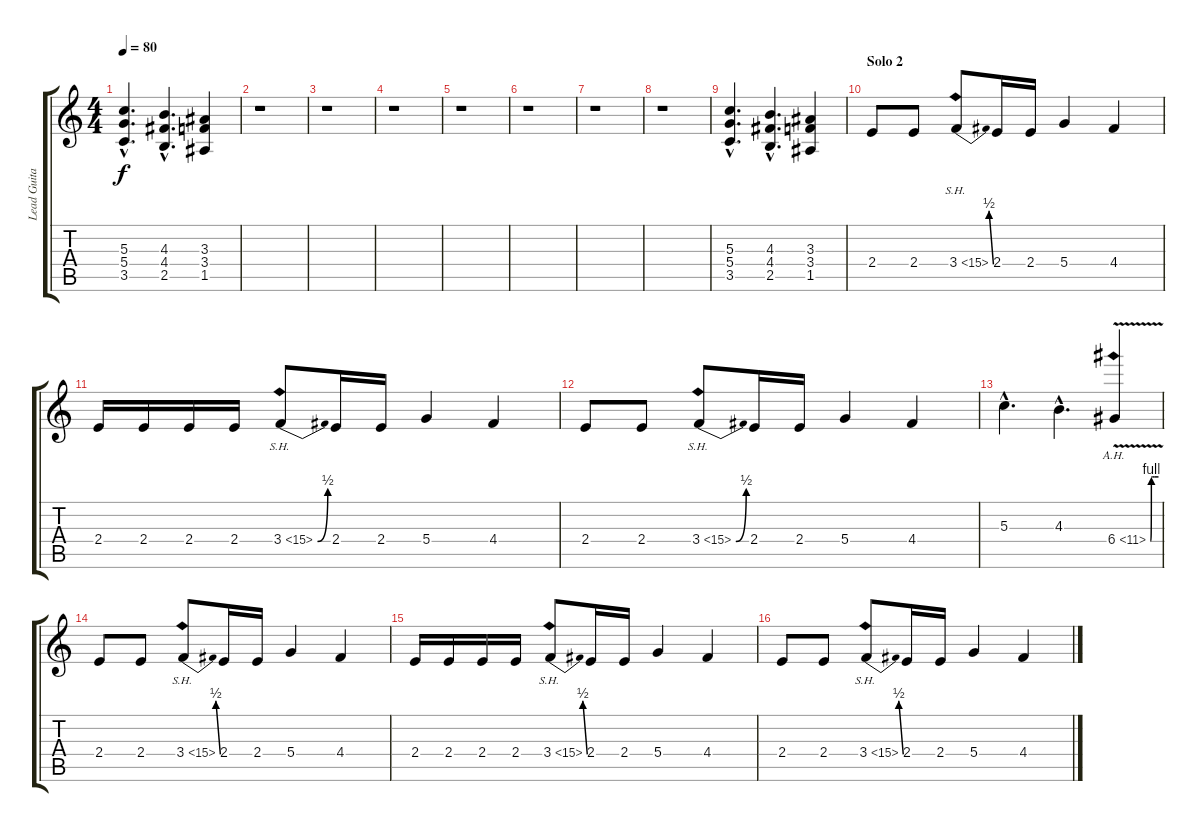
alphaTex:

\track ("Lead Guitar" "Lead Guita") {instrument distortionguitar}
\staff {score tabs}
\tuning (E4 B3 G3 D3 A2 E2) {hide}
\ts (4 4)
\tempo 80
\clef g2
\ks c
(5.3{hac} 5.4{hac} 3.5{hac}).4{d dy f} (4.3{hac} 4.4{hac} 2.5{hac}).4{d} (3.3 3.4 1.5).4 |
r.1 |
r.1 |
r.1 |
r.1 |
r.1 |
r.1 |
r.1 |
(5.3{hac} 5.4{hac} 3.5{hac}).4{d} (4.3{hac} 4.4{hac} 2.5{hac}).4{d} (3.3 3.4 1.5).4 |
\section ("" "Solo 2")
2.4.8 2.4.8 3.4{be (bend 0 0 60 2) sh 12}.8 2.4.16 2.4.16 5.4.4 4.4.4 |
2.4.16 2.4.16 2.4.16 2.4.16 3.4{be (bend 0 0 60 2) sh 12}.8 2.4.16 2.4.16 5.4.4 4.4.4 |
2.4.8 2.4.8 3.4{be (bend 0 0 60 2) sh 12}.8 2.4.16 2.4.16 5.4.4 4.4.4 |
5.3{hac}.4{d} 4.3{hac}.4{d} 6.4{be (custom 0 0 5 4 15 4 30 4 60 4) ah 5 v}.4 |
2.4.8 2.4.8 3.4{be (bend 0 0 60 2) sh 12}.8 2.4.16 2.4.16 5.4.4 4.4.4 |
2.4.16 2.4.16 2.4.16 2.4.16 3.4{be (bend 0 0 60 2) sh 12}.8 2.4.16 2.4.16 5.4.4 4.4.4 |
2.4.8 2.4.8 3.4{be (bend 0 0 60 2) sh 12}.8 2.4.16 2.4.16 5.4.4 4.4.4
